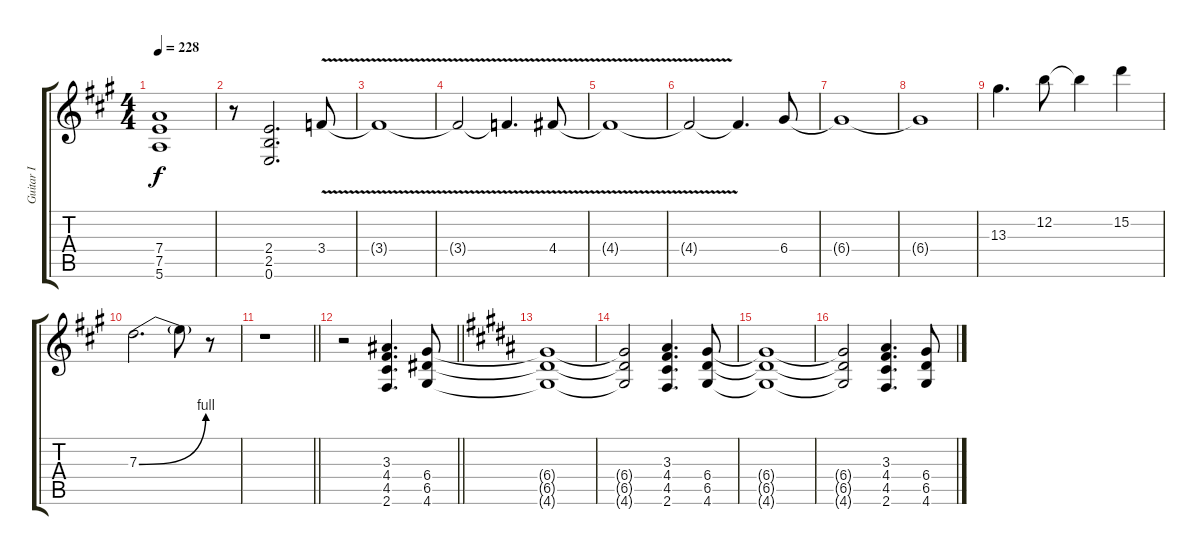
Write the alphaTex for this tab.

\track ("Guitar I" "Guitar I") {mute instrument distortionguitar}
\staff {score tabs}
\tuning (E4 B3 G3 D3 A2 E2) {hide}
\ts (4 4)
\tempo 228
\clef g2
\ks a
(7.4 7.5 5.6).1{dy f} |
r.8 (2.4 2.5 0.6).2{d} 3.4{v}.8 |
3.4{v t}.1 |
3.4{v t}.2 3.4{v t}.4{d} 4.4{v}.8 |
4.4{v t}.1 |
4.4{t}.2 4.4{t}.4{d} 6.4.8 |
6.4{t}.1 |
6.4{t}.1 |
13.3.4{d} 12.2.8 12.2{t}.4 15.2.4 |
7.3{be (bend 0 0 60 4)}.2{d} 7.3{t}.8 r.8 |
\barLineRight lightlight
r.1 |
\barLineRight lightlight
r.2 (3.3 4.4 4.5 2.6).4{d} (6.4 6.5 4.6).8 |
\ks b
(6.4{t} 6.5{t} 4.6{t}).1 |
\ks g#minor
(6.4{t} 6.5{t} 4.6{t}).2 (3.3 4.4 4.5 2.6).4{d} (6.4 6.5 4.6).8 |
(6.4{t} 6.5{t} 4.6{t}).1 |
\ks b
(6.4{t} 6.5{t} 4.6{t}).2 (3.3 4.4 4.5 2.6).4{d} (6.4 6.5 4.6).8
